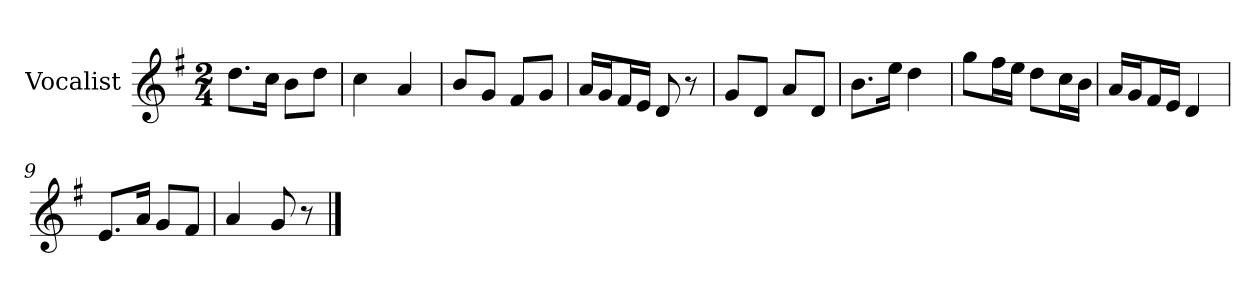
**kern
*part1
*staff1
*I"Vocalist
*k[f#]
*G:
*M2/4
=1
8.ddL
16ccJk
8bL
8ddJ
=2
4cc
4a
=3
8bL
8gJ
8f#L
8gJ
=4
16aLL
16gJ
16f#L
16eJJ
8d
8r
=5
8gL
8dJ
8aL
8dJ
=6
8.bL
16eeJk
4dd
=7
8ggL
16ff#L
16eeJJ
8ddL
16ccL
16bJJ
=8
16aLL
16gJ
16f#L
16eJJ
4d
=9
8.eL
16aJk
8gL
8f#J
=10
4a
8g
8r
==
*-
